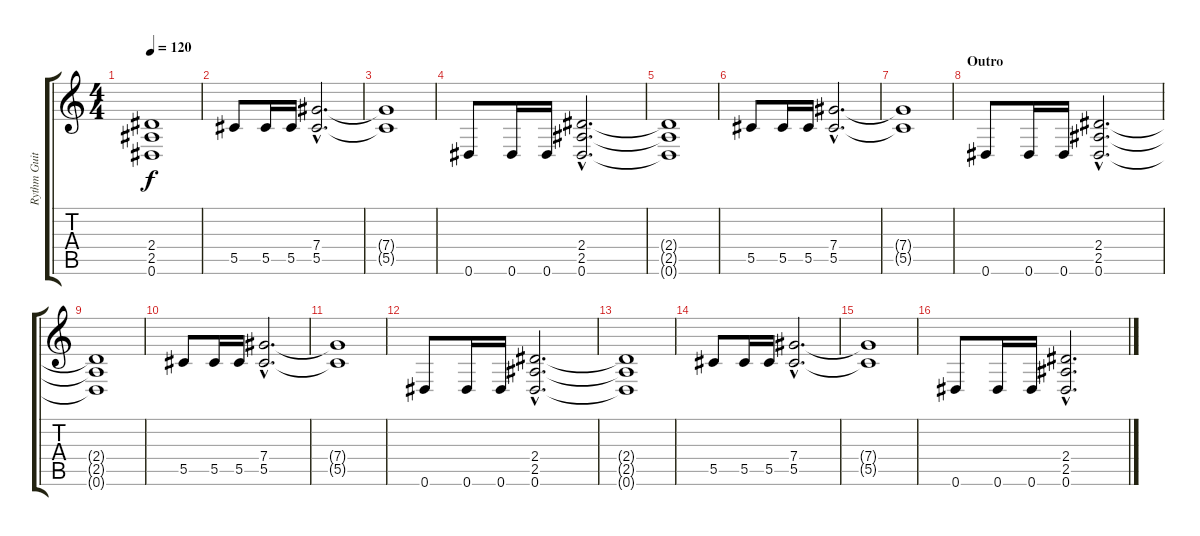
\track ("Rythm Guitar" "Rythm Guit") {instrument distortionguitar}
\staff {score tabs}
\tuning (Eb4 Bb3 Gb3 Db3 Ab2 Eb2) {hide}
\ts (4 4)
\tempo 120
\clef g2
\ks c
(2.4{t} 2.5{t} 0.6{t}).1{dy f} |
5.5.8 5.5.16 5.5.16 (7.4{hac} 5.5{hac}).2{d} |
(7.4{t} 5.5{t}).1 |
0.6.8 0.6.16 0.6.16 (2.4{hac} 2.5{hac} 0.6{hac}).2{d} |
(2.4{t} 2.5{t} 0.6{t}).1 |
5.5.8 5.5.16 5.5.16 (7.4{hac} 5.5{hac}).2{d} |
(7.4{t} 5.5{t}).1 |
\section ("" "Outro")
0.6.8 0.6.16 0.6.16 (2.4{hac} 2.5{hac} 0.6{hac}).2{d} |
(2.4{t} 2.5{t} 0.6{t}).1 |
5.5.8 5.5.16 5.5.16 (7.4{hac} 5.5{hac}).2{d} |
(7.4{t} 5.5{t}).1 |
0.6.8 0.6.16 0.6.16 (2.4{hac} 2.5{hac} 0.6{hac}).2{d} |
(2.4{t} 2.5{t} 0.6{t}).1 |
5.5.8 5.5.16 5.5.16 (7.4{hac} 5.5{hac}).2{d} |
(7.4{t} 5.5{t}).1 |
0.6.8{volume 10} 0.6.16 0.6.16 (2.4{hac} 2.5{hac} 0.6{hac}).2{d}
